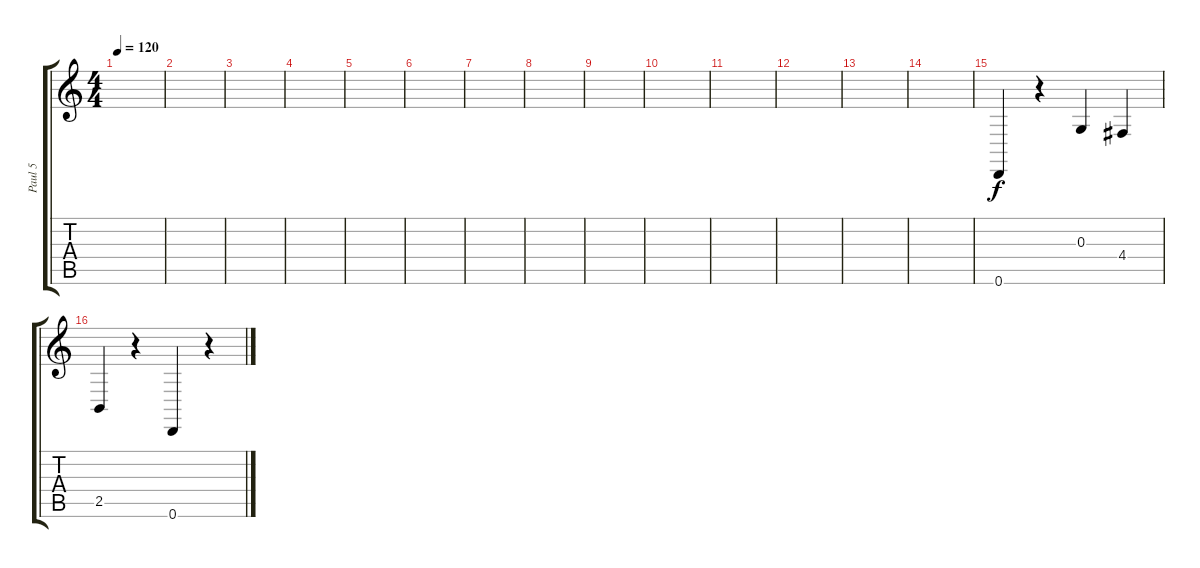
\track ("Paul 5" "Paul 5") {instrument fx8scifi}
\staff {score tabs}
\tuning (E4 B3 G3 D3 A2 D2) {hide}
\ts (4 4)
\tempo 120
\clef g2
\ks c
|
|
|
|
|
|
|
|
|
|
|
|
|
|
0.6.4 r.4 0.3.4 4.4.4 |
2.5.4 r.4 0.6.4 r.4
